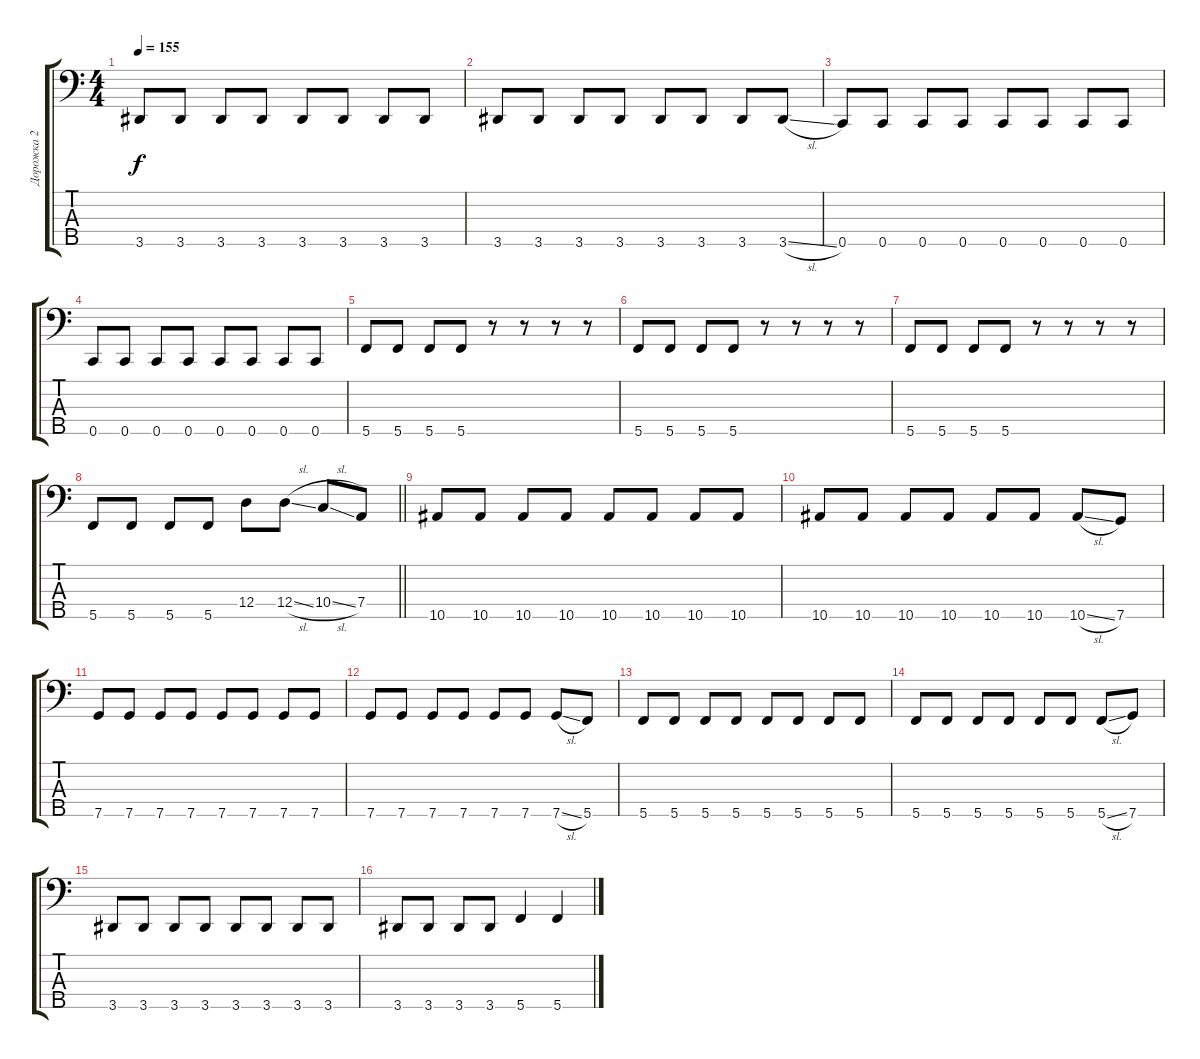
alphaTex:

\track ("Дорожка 2" "Дорожка 2") {instrument electricbassfinger}
\staff {score tabs}
\tuning (F2 C2 G1 D1 C1) {hide}
\ts (4 4)
\tempo 155
\clef f4
\ks c
3.5.8{dy f} 3.5.8 3.5.8 3.5.8 3.5.8 3.5.8 3.5.8 3.5.8 |
3.5.8 3.5.8 3.5.8 3.5.8 3.5.8 3.5.8 3.5.8 3.5{sl}.8 |
0.5.8 0.5.8 0.5.8 0.5.8 0.5.8 0.5.8 0.5.8 0.5.8 |
0.5.8 0.5.8 0.5.8 0.5.8 0.5.8 0.5.8 0.5.8 0.5.8 |
5.5.8 5.5.8 5.5.8 5.5.8 r.8 r.8 r.8 r.8 |
5.5.8 5.5.8 5.5.8 5.5.8 r.8 r.8 r.8 r.8 |
5.5.8 5.5.8 5.5.8 5.5.8 r.8 r.8 r.8 r.8 |
\barLineRight lightlight
5.5.8 5.5.8 5.5.8 5.5.8 12.4.8 12.4{sl}.8 10.4{sl}.8 7.4.8 |
10.5.8 10.5.8 10.5.8 10.5.8 10.5.8 10.5.8 10.5.8 10.5.8 |
10.5.8 10.5.8 10.5.8 10.5.8 10.5.8 10.5.8 10.5{sl}.8 7.5.8 |
7.5.8 7.5.8 7.5.8 7.5.8 7.5.8 7.5.8 7.5.8 7.5.8 |
7.5.8 7.5.8 7.5.8 7.5.8 7.5.8 7.5.8 7.5{sl}.8 5.5.8 |
5.5.8 5.5.8 5.5.8 5.5.8 5.5.8 5.5.8 5.5.8 5.5.8 |
5.5.8 5.5.8 5.5.8 5.5.8 5.5.8 5.5.8 5.5{sl}.8 7.5.8 |
3.5.8 3.5.8 3.5.8 3.5.8 3.5.8 3.5.8 3.5.8 3.5.8 |
3.5.8 3.5.8 3.5.8 3.5.8 5.5.4 5.5.4
